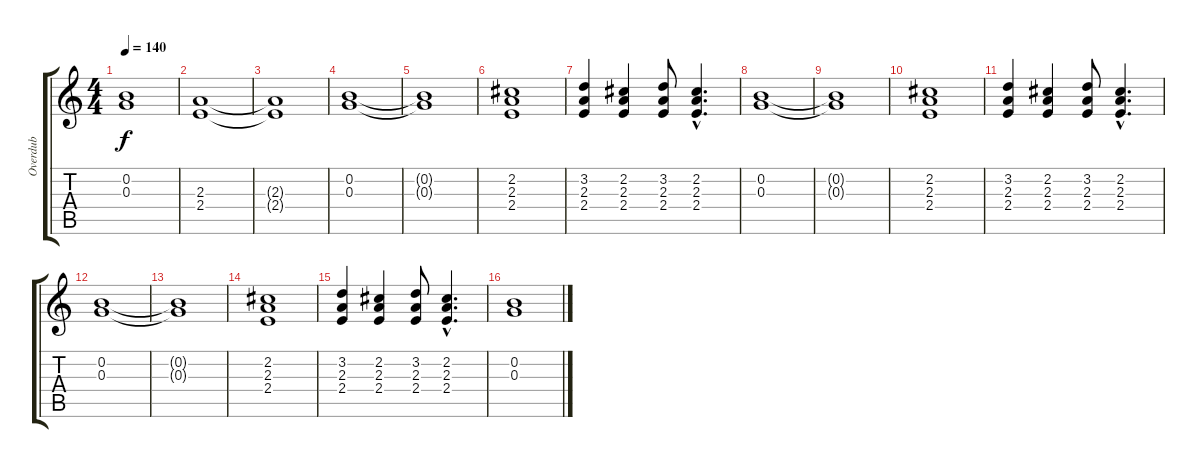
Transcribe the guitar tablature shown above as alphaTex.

\track ("Overdub" "Overdub") {instrument distortionguitar}
\staff {score tabs}
\tuning (E4 B3 G3 D3 A2 E2) {hide}
\ts (4 4)
\tempo 140
\clef g2
\ks c
(0.2{t} 0.3{t}).1{dy f} |
(2.3 2.4).1 |
(2.3{t} 2.4{t}).1 |
(0.2 0.3).1 |
(0.2{t} 0.3{t}).1 |
(2.2 2.3 2.4).1 |
(3.2 2.3 2.4).4 (2.2 2.3 2.4).4 (3.2 2.3 2.4).8 (2.2{hac} 2.3{hac} 2.4{hac}).4{d} |
(0.2 0.3).1 |
(0.2{t} 0.3{t}).1 |
(2.2 2.3 2.4).1 |
(3.2 2.3 2.4).4 (2.2 2.3 2.4).4 (3.2 2.3 2.4).8 (2.2{hac} 2.3{hac} 2.4{hac}).4{d} |
(0.2 0.3).1 |
(0.2{t} 0.3{t}).1 |
(2.2 2.3 2.4).1 |
(3.2 2.3 2.4).4 (2.2 2.3 2.4).4 (3.2 2.3 2.4).8 (2.2{hac} 2.3{hac} 2.4{hac}).4{d} |
(0.2 0.3).1
